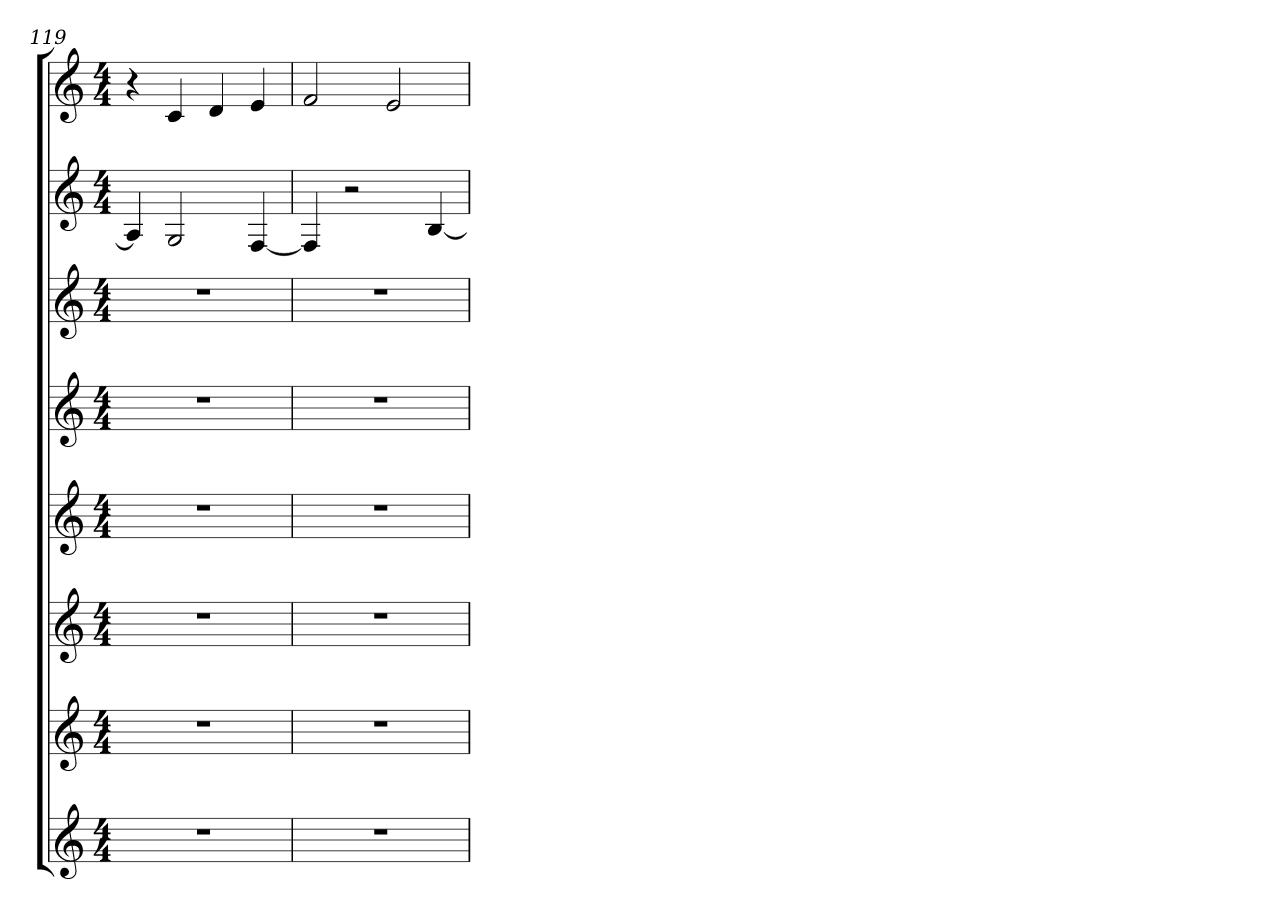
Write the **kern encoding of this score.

**kern	**kern	**kern	**kern	**kern	**kern	**kern	**kern
*part8	*part7	*part6	*part5	*part4	*part3	*part2	*part1
*staff8	*staff7	*staff6	*staff5	*staff4	*staff3	*staff2	*staff1
*clefG2	*clefG2	*clefG2	*clefG2	*clefG2	*clefG2	*clefG2	*clefG2
*k[]	*k[]	*k[]	*k[]	*k[]	*k[]	*k[]	*k[]
*M4/4	*M4/4	*M4/4	*M4/4	*M4/4	*M4/4	*M4/4	*M4/4
=119	=119	=119	=119	=119	=119	=119	=119
1r	1r	1r	1r	1r	1r	4A/]	4r
.	.	.	.	.	.	2G/	4c/
.	.	.	.	.	.	.	4d/
.	.	.	.	.	.	[4F/	4e/
=120	=120	=120	=120	=120	=120	=120	=120
1r	1r	1r	1r	1r	1r	4F/]	2f/
.	.	.	.	.	.	2r	.
.	.	.	.	.	.	.	2e/
.	.	.	.	.	.	[4B/	.
=	=	=	=	=	=	=	=
*-	*-	*-	*-	*-	*-	*-	*-
